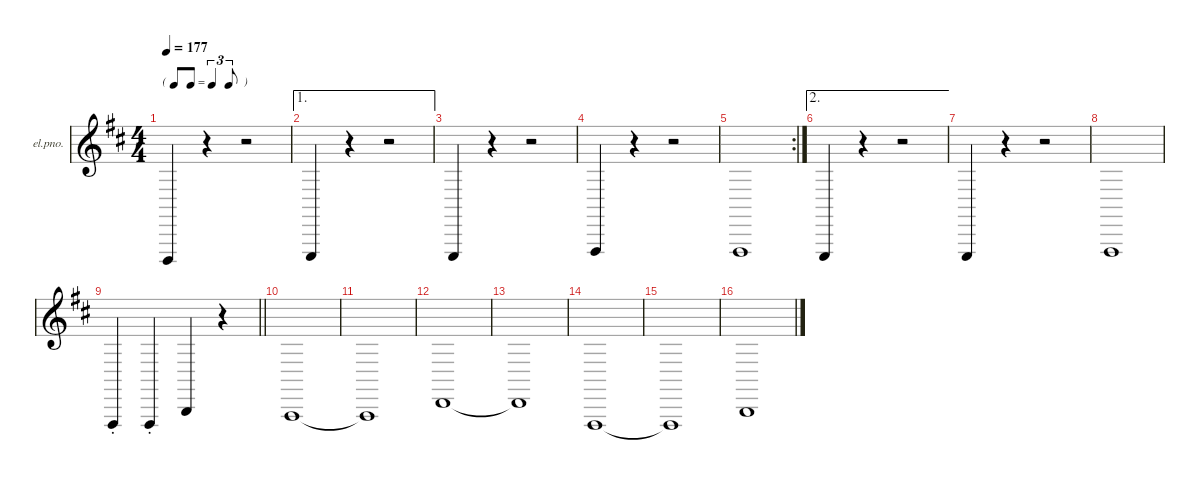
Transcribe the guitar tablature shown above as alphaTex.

\hideDynamics
\bracketExtendMode nobrackets
\firstSystemTrackNameOrientation horizontal
\otherSystemsTrackNameOrientation horizontal
\track ("kb. Bass" "el.pno.") {instrument electricgrandpiano}
\staff {score}
\tuning (G2 D2 A1 E1 B0)
\ts (4 4)
\tf triplet8th
\tempo 177
\clef g2
\ks bminor
3.5{acc forcenatural}.4{dy f} r.4 r.2 |
\ae 1
0.4{acc forcenatural}.4 r.4 r.2 |
0.4{acc forcenatural}.4 r.4 r.2 |
2.4{acc #}.4 r.4 r.2 |
\rc 2
2.4{acc #}.1 |
\ae 2
0.4{acc forcenatural}.4 r.4 r.2 |
0.4{acc forcenatural}.4 r.4 r.2 |
2.4{acc #}.1 |
\barLineRight lightlight
2.4{st acc #}.4 2.4{st acc #}.4 2.3{acc forcenatural}.4 r.4 |
0.3{acc forcenatural}.1 |
0.3{t acc forcenatural}.1 |
0.2{acc forcenatural}.1 |
0.2{t acc forcenatural}.1 |
2.4{acc #}.1 |
2.4{t acc #}.1 |
2.3{acc forcenatural}.1
